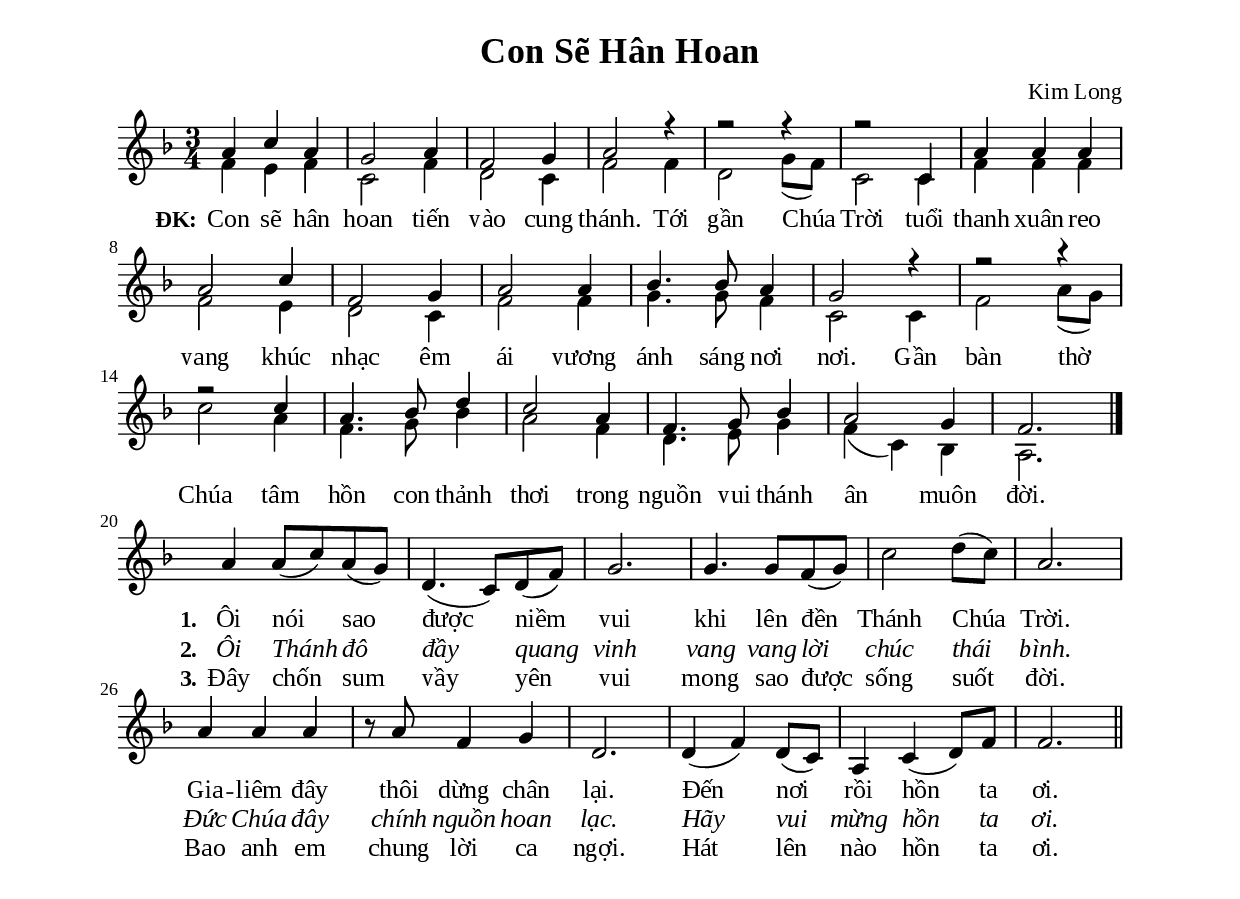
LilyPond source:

% Cài đặt chung
\version "2.20.0"
\include "english.ly"

\header {
  title = "Con Sẽ Hân Hoan"
  composer = "Kim Long"
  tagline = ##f
}

global = {
  \key f \major
  \time 3/4
}

\paper {
  #(set-paper-size "a4")
  top-margin = 15\mm
  bottom-margin = 15\mm
  left-margin = 20\mm
  right-margin = 20\mm
  indent = #0
  #(define fonts
	 (make-pango-font-tree "Liberation Serif"
	 		       "Liberation Serif"
			       "Liberation Serif"
			       (/ 20 20)))
}

inNghieng = { \override LyricText.font-shape = #'italic }

% Nhạc điệp khúc
nhacDiepKhucSop = \relative c'' {
  a4 c a |
  g2 a4 |
  f2 g4 |
  a2 r4 |
  r2 r4 |
  r2 c,4 |
  a' a a |
  a2 c4 |
  f,2 g4 |
  a2 a4 |
  bf4. bf8 a4 |
  g2 r4 |
  r2 r4 |
  r2 c4 |
  a4. bf8 d4 |
  c2 a4 |
  f4. g8 bf4 |
  a2 g4 |
  f2. \bar "|."
}

nhacDiepKhucBass = \relative c' {
  f4 e f |
  c2 f4 |
  d2 c4 |
  f2 f4 |
  d2 g8 (f) |
  c2 c4 |
  f f f |
  f2 e4 |
  d2 c4 |
  f2 f4 |
  g4. g8 f4 |
  c2 c4 |
  f2 a8 (g) |
  c2 a4 |
  f4. g8 bf4 |
  a2 f4 |
  d4. e8 g4 |
  f4 (c) bf |
  a2.
}

% Nhạc phiên khúc
nhacPhienKhuc = \relative c'' {
  \set Score.currentBarNumber = #20
  a4 a8 (c) a (g) |
  d4. (c8) d8 (f) |
  g2. |
  g4. g8 f (g) |
  c2 d8 (c) |
  a2. |
  a4 a a |
  r8 a8 f4 g |
  d2. |
  d4 (f) d8 (c) |
  a4 c (d8) f |
  f2. \bar "||"
}

% Lời điệp khúc
loiDiepKhuc = \lyricmode {
  \set stanza = #"ĐK:"
  Con sẽ hân hoan tiến vào cung thánh.
  Tới gần Chúa Trời tuổi thanh xuân reo vang khúc nhạc êm ái
  vương ánh sáng nơi nơi.
  Gần bàn thờ Chúa tâm hồn con thảnh thơi
  trong nguồn vui thánh ân muôn đời.
}

% Lời phiên khúc
loiPhienKhucMot = \lyricmode {
  \set stanza = #"1."
  Ôi nói sao được niềm vui khi lên đền Thánh Chúa Trời.
  Gia -- liêm đây thôi dừng chân lại. Đến nơi rồi hồn ta ơi.
}

loiPhienKhucHai = \lyricmode {
  \set stanza = #"2."
  Ôi Thánh đô đầy quang vinh vang vang lời chúc thái bình.
  Đức Chúa đây chính nguồn hoan lạc. Hãy vui mừng hồn ta ơi.
}

loiPhienKhucBa = \lyricmode {
  \set stanza = #"3."
  Đây chốn sum vầy yên vui mong sao được sống suốt đời.
  Bao anh em chung lời ca ngợi. Hát lên nào hồn ta ơi.
}

% Dàn trang
\score {
  \new ChoirStaff <<
    \new Staff = chorus <<
      \new Voice = "sopranos" {
        \voiceOne \global \stemUp \nhacDiepKhucSop
      }
      \new Voice = "basses" {
        \voiceTwo \global \stemDown \nhacDiepKhucBass
      }
    >>
    \new Lyrics = basses
    \context Lyrics = basses \lyricsto basses \loiDiepKhuc
  >>
}

\score {
  \new ChoirStaff <<
    \new Staff = verses <<
      \override Staff.TimeSignature.transparent = ##t
      \new Voice = "verse" {
        \global \stemNeutral \nhacPhienKhuc
      }
    >>
    \new Lyrics \lyricsto verse \loiPhienKhucMot
    \new Lyrics \with \inNghieng \lyricsto verse \loiPhienKhucHai
    \new Lyrics \lyricsto verse \loiPhienKhucBa
  >>
}
